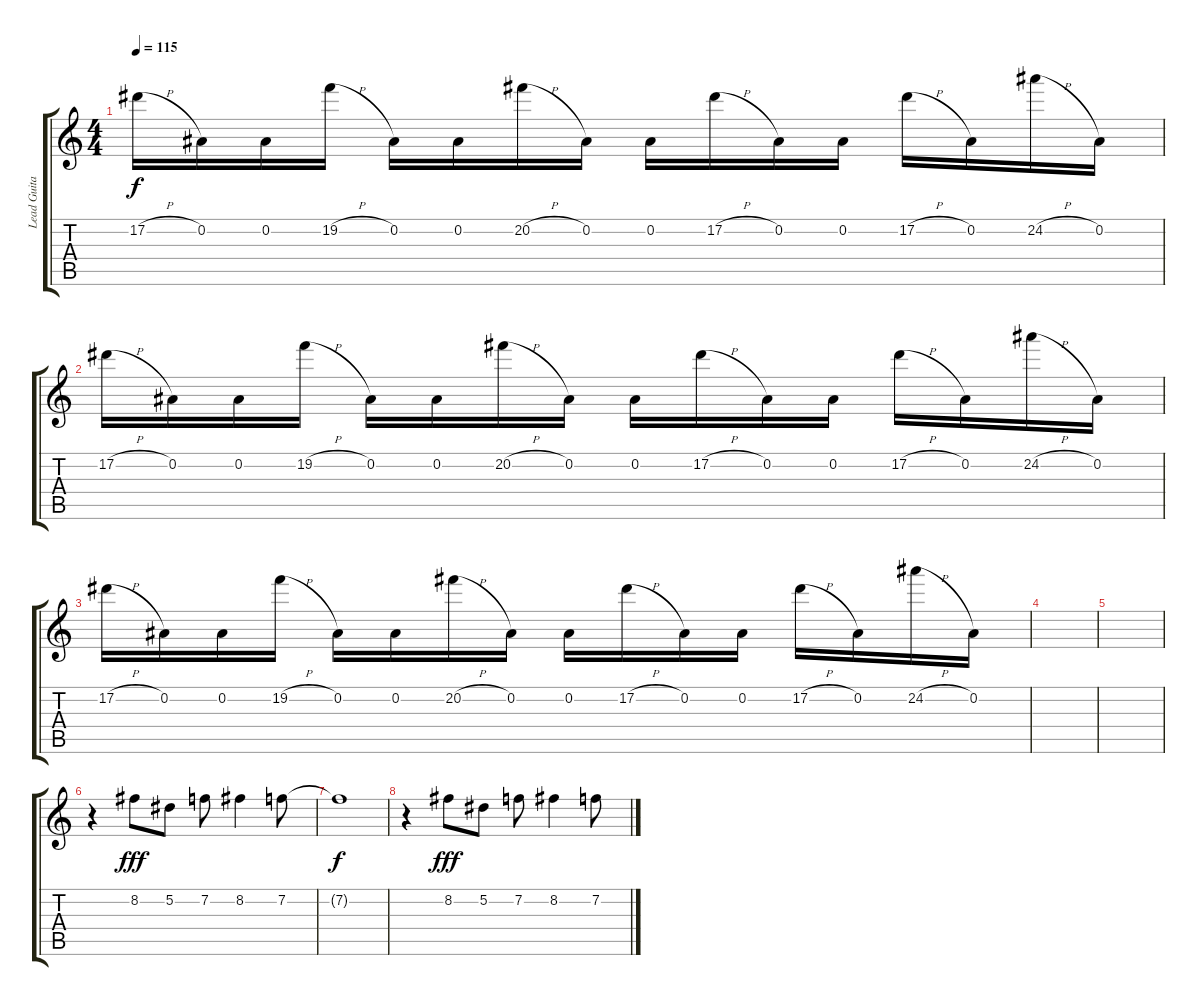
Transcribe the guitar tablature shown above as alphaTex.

\track ("Lead Guitar" "Lead Guita") {instrument distortionguitar}
\staff {score tabs}
\tuning (Eb4 Bb3 Gb3 Db3 Ab2 Db2) {hide}
\ts (4 4)
\tempo 115
\clef g2
\ks c
17.2{h}.16{dy f} 0.2.16 0.2.16 19.2{h}.16 0.2.16 0.2.16 20.2{h}.16 0.2.16 0.2.16 17.2{h}.16 0.2.16 0.2.16 17.2{h}.16 0.2.16 24.2{h}.16 0.2.16 |
17.2{h}.16 0.2.16 0.2.16 19.2{h}.16 0.2.16 0.2.16 20.2{h}.16 0.2.16 0.2.16 17.2{h}.16 0.2.16 0.2.16 17.2{h}.16 0.2.16 24.2{h}.16 0.2.16 |
17.2{h}.16 0.2.16 0.2.16 19.2{h}.16 0.2.16 0.2.16 20.2{h}.16 0.2.16 0.2.16 17.2{h}.16 0.2.16 0.2.16 17.2{h}.16 0.2.16 24.2{h}.16 0.2.16 |
|
|
r.4 8.2.8{dy fff} 5.2.8 7.2.8 8.2.4 7.2.8 |
7.2{t}.1{dy f} |
r.4 8.2.8{dy fff} 5.2.8 7.2.8 8.2.4 7.2.8
